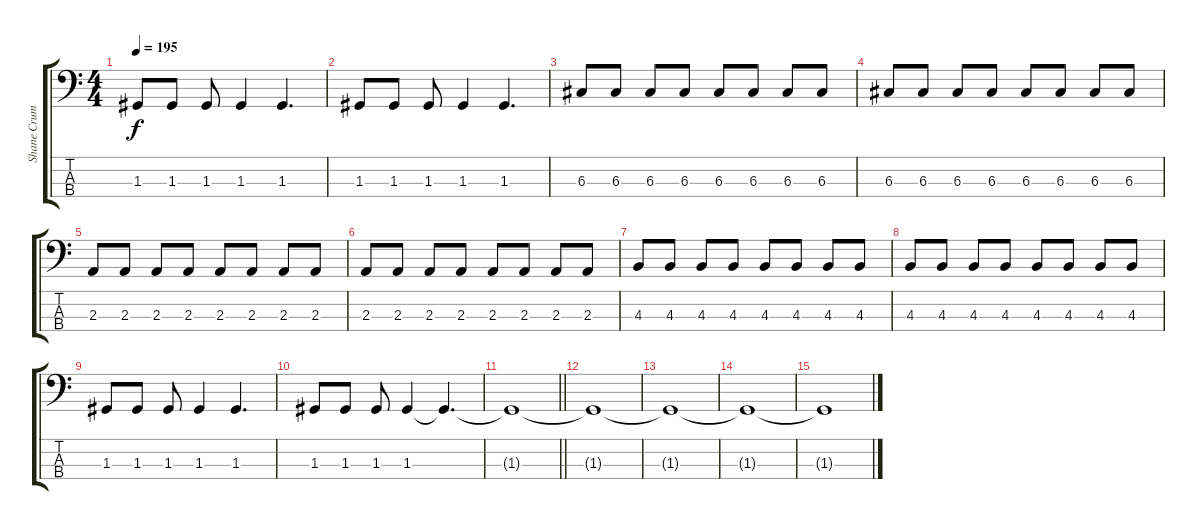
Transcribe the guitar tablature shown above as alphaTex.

\track ("Shane Crump - Bass" "Shane Crum") {instrument electricbassfinger}
\staff {score tabs}
\tuning (F2 C2 G1 C1) {hide}
\ts (4 4)
\tempo 195
\clef f4
\ks c
1.3.8{dy f} 1.3.8 1.3.8 1.3.4 1.3.4{d} |
1.3.8 1.3.8 1.3.8 1.3.4 1.3.4{d} |
6.3.8 6.3.8 6.3.8 6.3.8 6.3.8 6.3.8 6.3.8 6.3.8 |
6.3.8 6.3.8 6.3.8 6.3.8 6.3.8 6.3.8 6.3.8 6.3.8 |
2.3.8 2.3.8 2.3.8 2.3.8 2.3.8 2.3.8 2.3.8 2.3.8 |
2.3.8 2.3.8 2.3.8 2.3.8 2.3.8 2.3.8 2.3.8 2.3.8 |
4.3.8 4.3.8 4.3.8 4.3.8 4.3.8 4.3.8 4.3.8 4.3.8 |
4.3.8 4.3.8 4.3.8 4.3.8 4.3.8 4.3.8 4.3.8 4.3.8 |
1.3.8 1.3.8 1.3.8 1.3.4 1.3.4{d} |
1.3.8 1.3.8 1.3.8 1.3.4 1.3{t}.4{d} |
\barLineRight lightlight
1.3{t}.1 |
1.3{t}.1 |
1.3{t}.1 |
1.3{t}.1 |
1.3{t}.1
